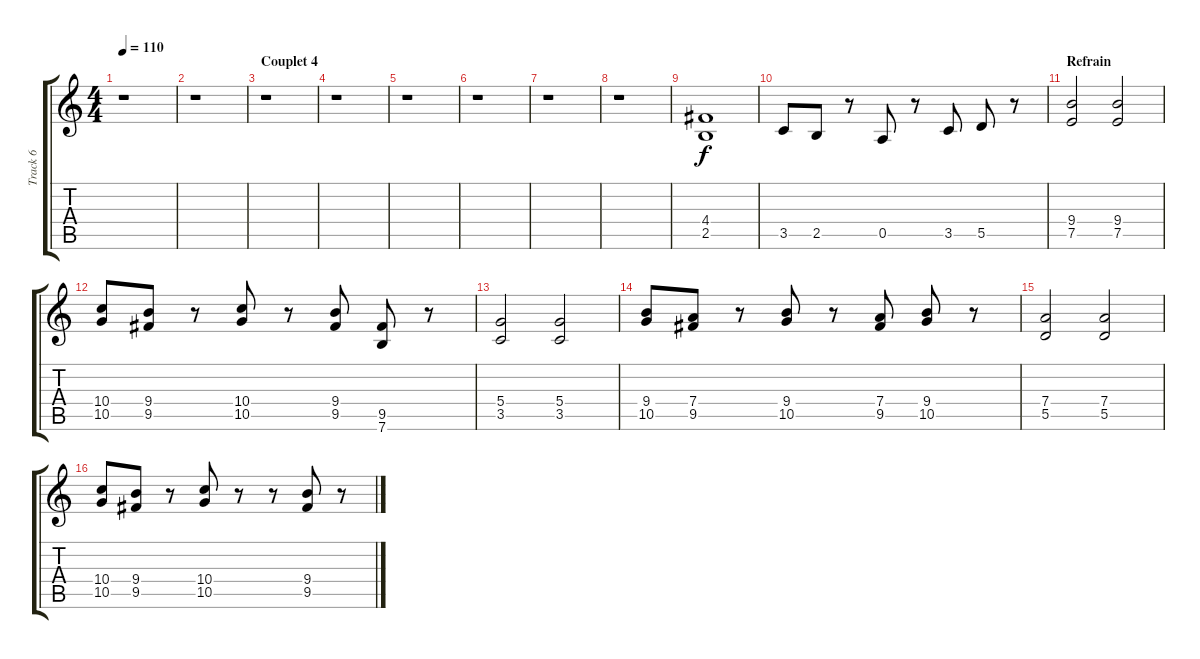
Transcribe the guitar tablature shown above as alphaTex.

\track ("Track 6" "Track 6") {instrument overdrivenguitar}
\staff {score tabs}
\tuning (E4 B3 G3 D3 A2 E2) {hide}
\ts (4 4)
\tempo 110
\clef g2
\ks c
r.1{dy f} |
r.1 |
\section ("" "Couplet 4")
r.1 |
r.1 |
r.1 |
r.1 |
r.1 |
r.1 |
(4.4 2.5).1 |
3.5.8 2.5.8 r.8 0.5.8 r.8 3.5.8 5.5.8 r.8 |
\section ("" "Refrain")
(9.4 7.5).2 (9.4 7.5).2 |
(10.4 10.5).8 (9.4 9.5).8 r.8 (10.4 10.5).8 r.8 (9.4 9.5).8 (9.5 7.6).8 r.8 |
(5.4 3.5).2 (5.4 3.5).2 |
(9.4 10.5).8 (7.4 9.5).8 r.8 (9.4 10.5).8 r.8 (7.4 9.5).8 (9.4 10.5).8 r.8 |
(7.4 5.5).2 (7.4 5.5).2 |
(10.4 10.5).8 (9.4 9.5).8 r.8 (10.4 10.5).8 r.8 r.8 (9.4 9.5).8 r.8
